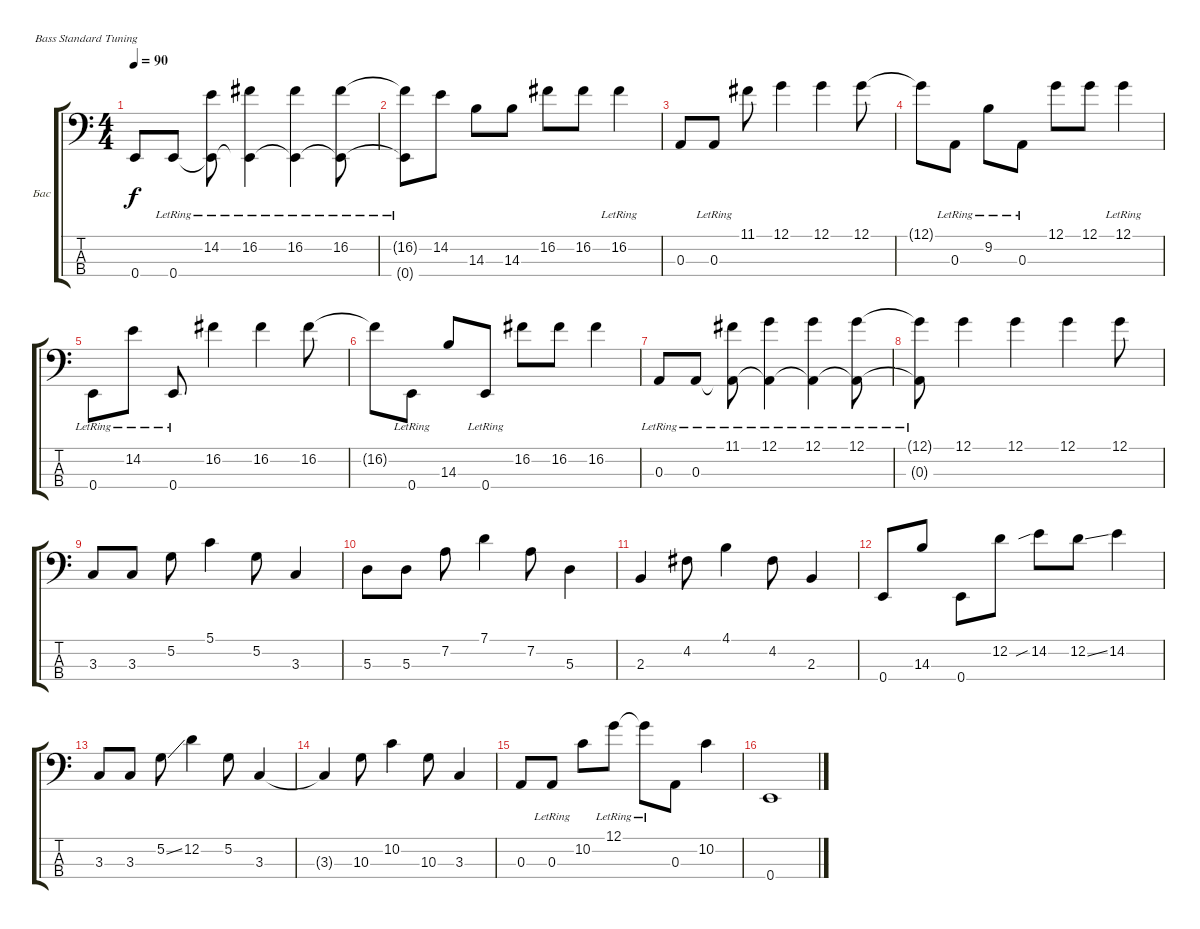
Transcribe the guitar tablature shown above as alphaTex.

\defaultSystemsLayout 4
\bracketExtendMode groupsimilarinstruments
\firstSystemTrackNameOrientation horizontal
\otherSystemsTrackNameOrientation horizontal
\track ("Бас" "Бас") {instrument electricbassfinger}
\staff {score tabs}
\tuning (G2 D2 A1 E1)
\ts (4 4)
\tempo 90
\clef f4
\scale
0.333333
\ks c
0.4.8{dy f} 0.4{lr}.8 (14.2 0.4{lr t}).8 (16.2 0.4{lr t}).4 (16.2 0.4{lr t}).4 (16.2 0.4{lr t}).8 |
\scale
0.333333 (16.2{t} 0.4{lr t}).8 14.2.8 14.3.8 14.3.8 16.2.8 16.2.8 16.2{lr}.4 |
\scale
0.333333 0.3.8 0.3{lr}.8 11.1.8 12.1.4 12.1.4 12.1.8 |
\scale
0.333333 12.1{t}.8 0.3{lr}.8 9.2{lr}.8 0.3{lr}.8 12.1.8 12.1.8 12.1{lr}.4 |
\scale
0.333333 0.4{lr}.8 14.2{lr}.8 0.4{lr}.8 16.2.4 16.2.4 16.2.8 |
\scale
0.333333 16.2{t}.8 0.4{lr}.8 14.3.8 0.4{lr}.8 16.2.8 16.2.8 16.2.4 |
\scale
0.333333 0.3{lr}.8 0.3{lr}.8 (11.1 0.3{lr t}).8 (12.1 0.3{lr t}).4 (12.1 0.3{lr t}).4 (12.1 0.3{lr t}).8 |
\scale
0.333333 (12.1{t} 0.3{lr t}).8 12.1.4 12.1.4 12.1.4 12.1.8 |
\scale
0.333333 3.3.8 3.3.8 5.2.8 5.1.4 5.2.8 3.3.4 |
\scale
0.333333 5.3.8 5.3.8 7.2.8 7.1.4 7.2.8 5.3.4 |
\scale
0.333333 2.3.4 4.2.8 4.1.4 4.2.8 2.3.4 |
\scale
0.333333 0.4.8 14.3.8 0.4.8 12.2.8 14.2{sib}.8 12.2{ss}.8 14.2.4 |
\scale
0.333333 3.3.8 3.3.8 5.2{ss}.8 12.2.4 5.2.8 3.3.4 |
\scale
0.333333 3.3{t}.4 10.3.8 10.2.4 10.3.8 3.3.4 |
\scale
0.333333 0.3.8 0.3{lr}.8 10.2.8 12.1{lr}.8 12.1{lr t}.8 0.3.8 10.2.4 |
\scale
0.333333 0.4.1
